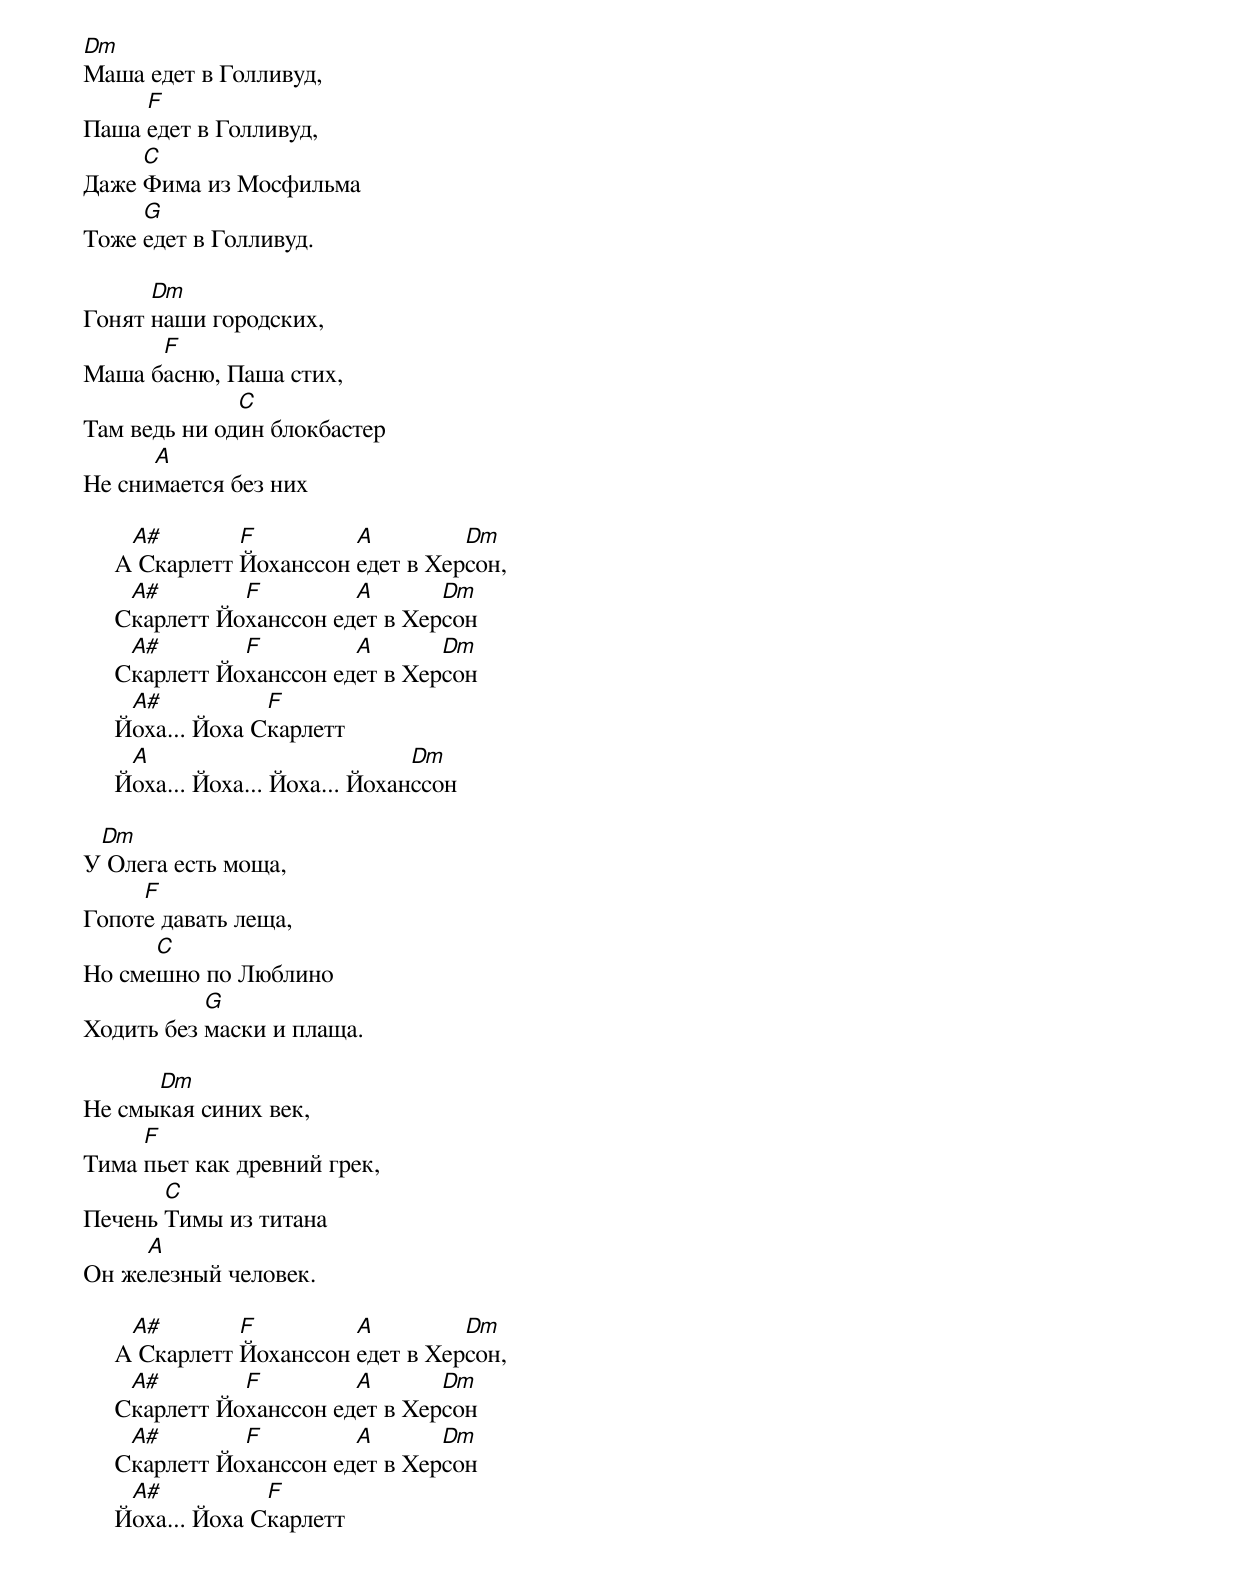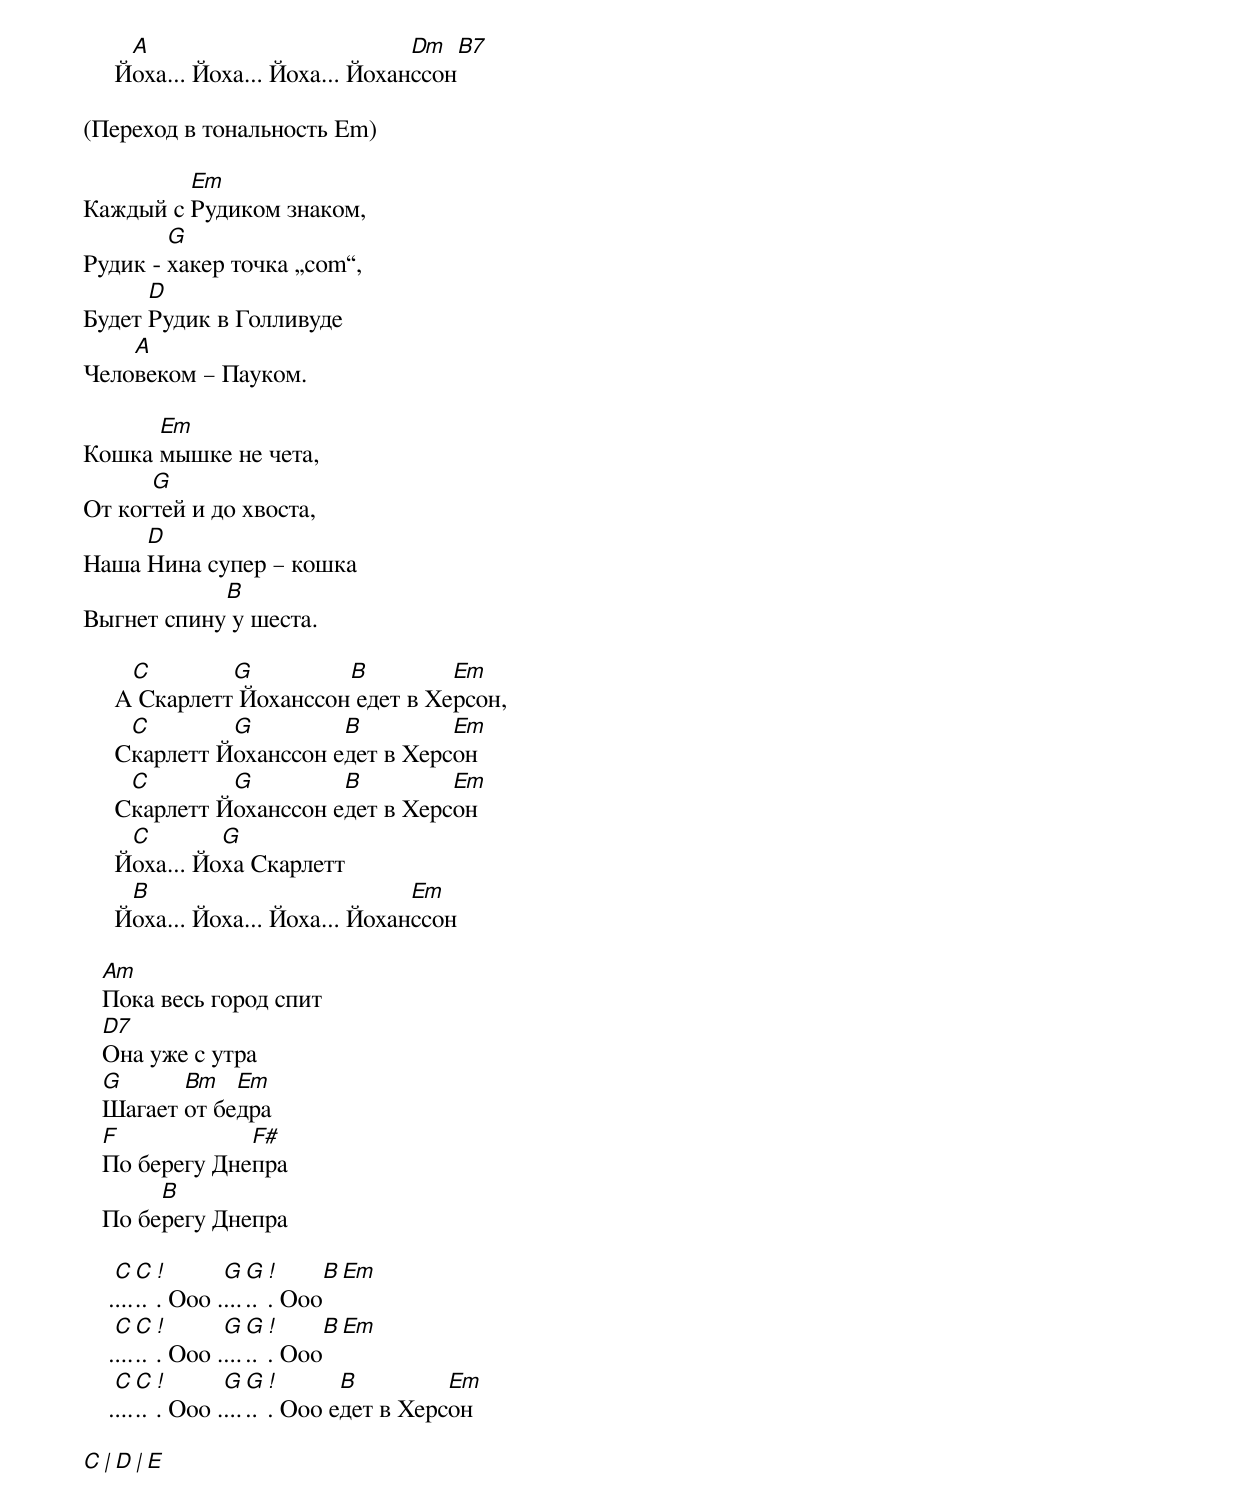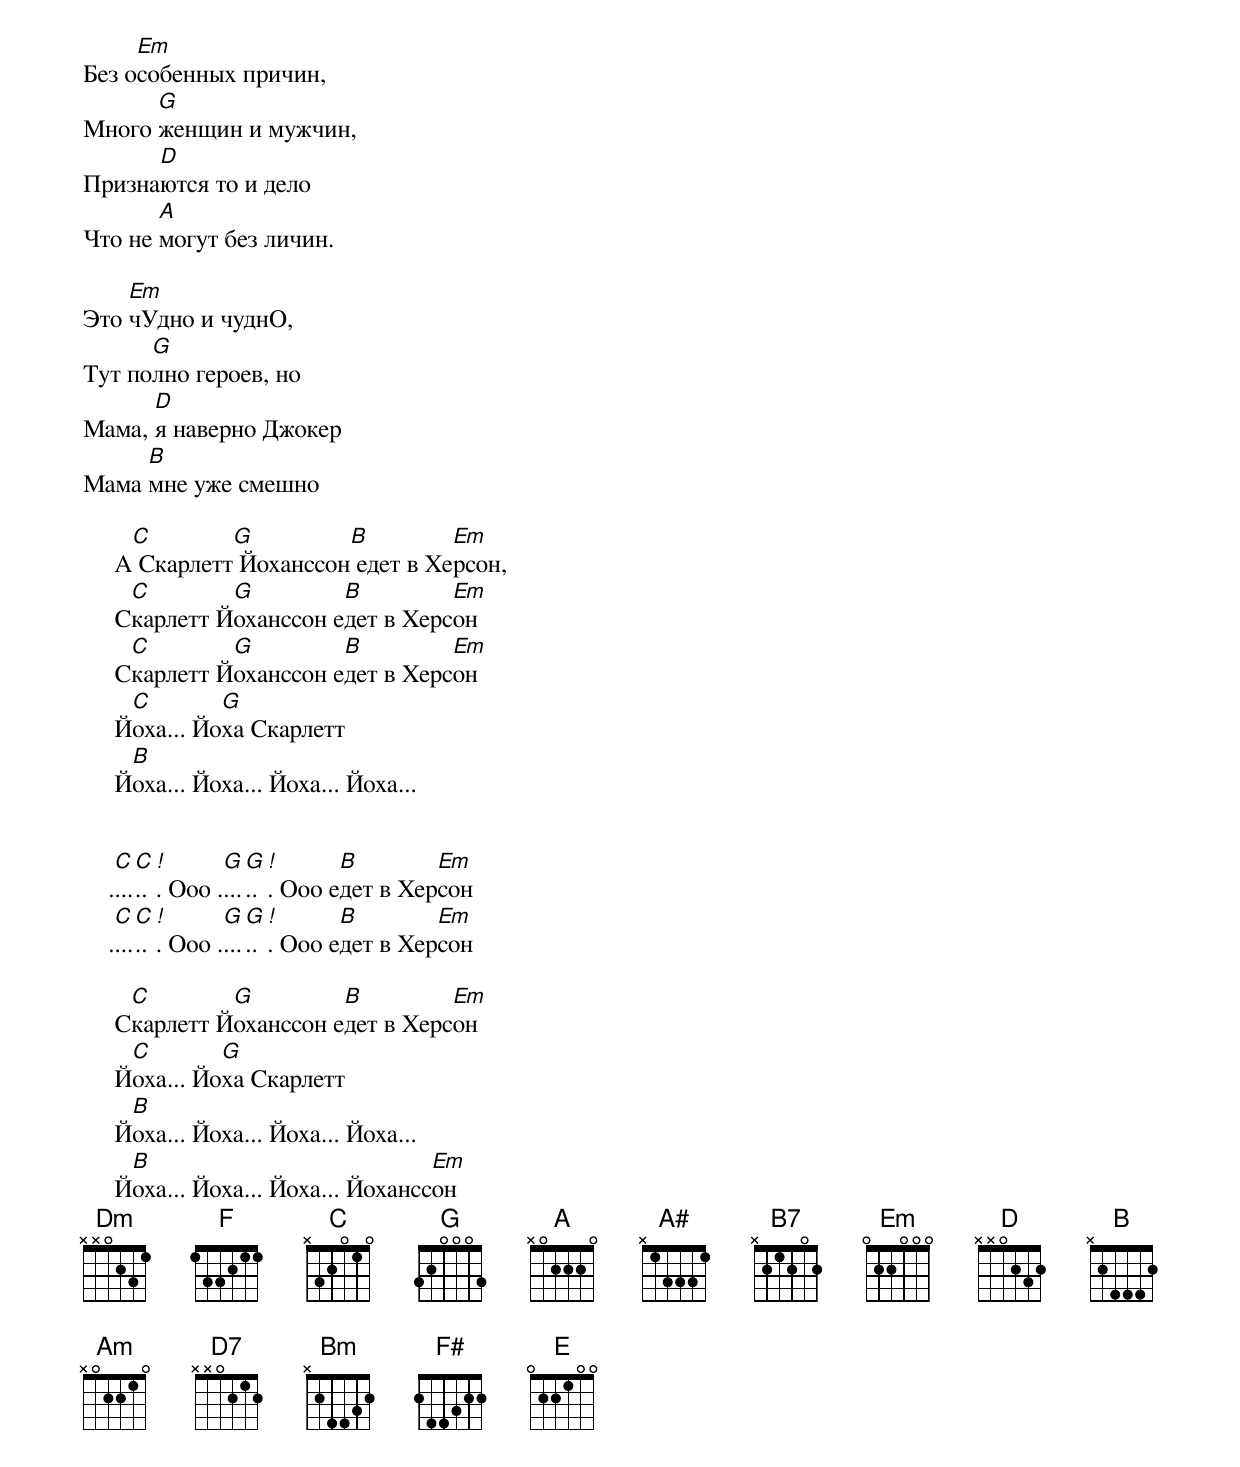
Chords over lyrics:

Dm
Маша едет в Голливуд,
     F
Паша едет в Голливуд,
     C
Даже Фима из Мосфильма
     G
Тоже едет в Голливуд.

      Dm
Гонят наши городских,
      F
Маша басню, Паша стих,
              C
Там ведь ни один блокбастер
      A
Не снимается без них

      A#        F         A         Dm
     А Скарлетт Йоханссон едет в Херсон,
      A#        F         A       Dm
     Скарлетт Йоханссон едет в Херсон
      A#        F         A       Dm
     Скарлетт Йоханссон едет в Херсон
      A#           F
     Йоха... Йоха Скарлетт
      A                           Dm
     Йоха... Йоха... Йоха... Йоханссон

 Dm
У Олега есть моща,
     F
Гопоте давать леща,
      C
Но смешно по Люблино
           G
Ходить без маски и плаща.

      Dm
Не смыкая синих век,
     F
Тима пьет как древний грек,
       C
Печень Тимы из титана
     A
Он железный человек.

      A#        F         A         Dm
     А Скарлетт Йоханссон едет в Херсон,
      A#        F         A       Dm
     Скарлетт Йоханссон едет в Херсон
      A#        F         A       Dm
     Скарлетт Йоханссон едет в Херсон
      A#           F
     Йоха... Йоха Скарлетт
      A                           Dm  B7
     Йоха... Йоха... Йоха... Йоханссон

(Переход в тональность Em)

         Em
Каждый с Рудиком знаком,
        G
Рудик - хакер точка „com“,
      D
Будет Рудик в Голливуде
    A
Человеком – Пауком.

      Em
Кошка мышке не чета,
      G
От когтей и до хвоста,
     D
Наша Нина супер – кошка
            B
Выгнет спину у шеста.

      C        G         B         Em
     А Скарлетт Йоханссон едет в Херсон,
      C        G         B         Em
     Скарлетт Йоханссон едет в Херсон
      C        G         B         Em
     Скарлетт Йоханссон едет в Херсон
      C        G
     Йоха... Йоха Скарлетт
      B                           Em
     Йоха... Йоха... Йоха... Йоханссон

   Am
   Пока весь город спит
   D7
   Она уже с утра
   G      Bm   Em
   Шагает от бедра
   F            F#
   По берегу Днепра
        B
   По берегу Днепра

     C  C !      G  G !      B  Em
    ....... Ooo ....... Ooo
     C  C !      G  G !      B  Em
    ....... Ooo ....... Ooo
     C  C !      G  G !      B         Em
    ....... Ooo ....... Ooo едет в Херсон

C | D | E

     Em
Без особенных причин,
      G
Много женщин и мужчин,
      D
Признаются то и дело
       A
Что не могут без личин.

    Em
Это чУдно и чуднО,
      G
Тут полно героев, но
      D
Мама, я наверно Джокер
     B
Мама мне уже смешно

      C        G         B         Em
     А Скарлетт Йоханссон едет в Херсон,
      C        G         B         Em
     Скарлетт Йоханссон едет в Херсон
      C        G         B         Em
     Скарлетт Йоханссон едет в Херсон
      C        G
     Йоха... Йоха Скарлетт
      B
     Йоха... Йоха... Йоха... Йоха...


     C  C !      G  G !      B        Em
    ....... Ooo ....... Ooo едет в Херсон
     C  C !      G  G !      B        Em
    ....... Ooo ....... Ooo едет в Херсон

      C        G         B         Em
     Скарлетт Йоханссон едет в Херсон
      C        G
     Йоха... Йоха Скарлетт
      B
     Йоха... Йоха... Йоха... Йоха...
      B                             Em
     Йоха... Йоха... Йоха... Йоханссон
